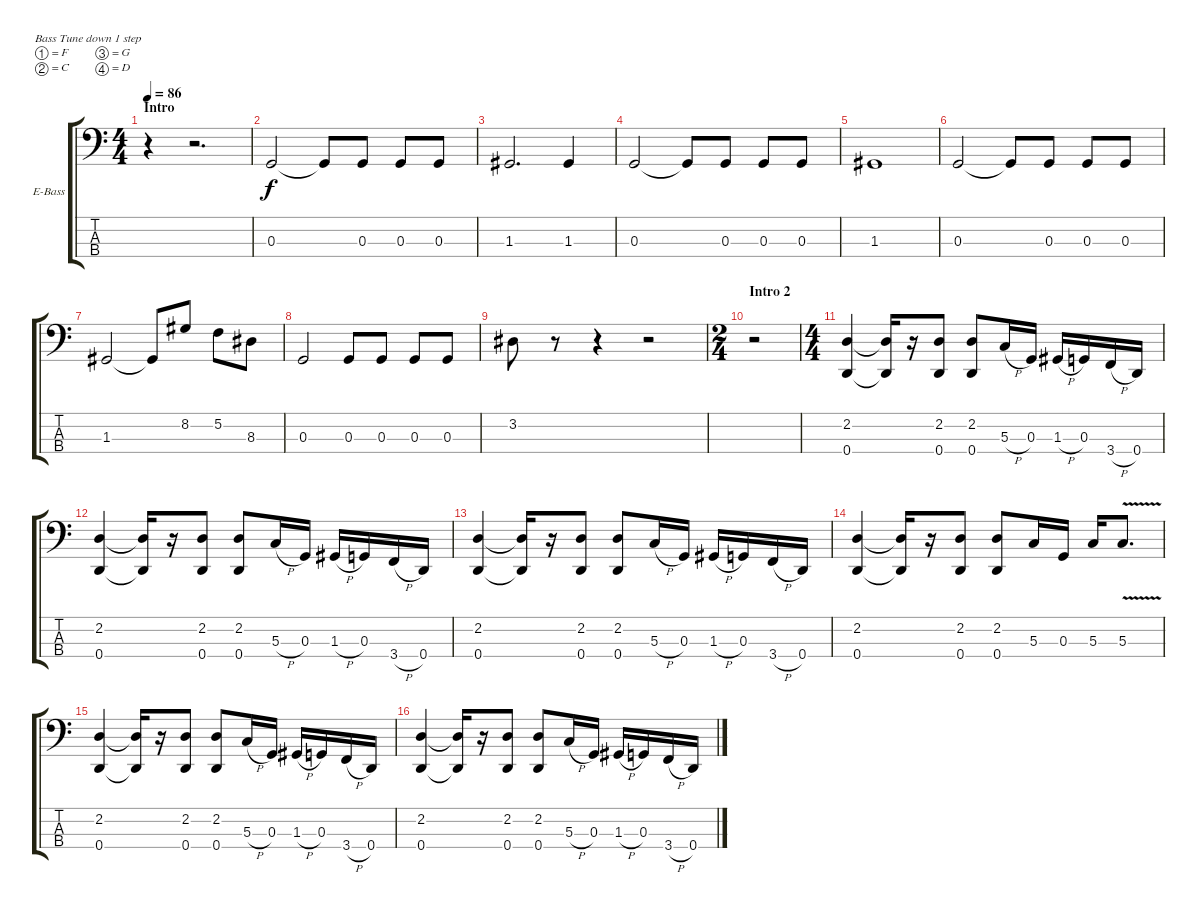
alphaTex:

\bracketExtendMode groupsimilarinstruments
\firstSystemTrackNameOrientation horizontal
\otherSystemsTrackNameOrientation horizontal
\track ("Jason Newsted" "E-Bass") {instrument electricbassfinger}
\staff {score tabs}
\tuning (F2 C2 G1 D1)
\ts (4 4)
\section ("" "Intro")
\tempo 86
\clef f4
\ks c
r.4{dy f instrument electricbassfinger} r.2{d} |
0.3.2 0.3{t}.8 0.3.8 0.3.8 0.3.8 |
1.3.2{d} 1.3.4 |
0.3.2 0.3{t}.8 0.3.8 0.3.8 0.3.8 |
1.3.1 |
0.3.2 0.3{t}.8 0.3.8 0.3.8 0.3.8 |
1.3.2 1.3{t}.8 8.2.8 5.2.8 8.3.8 |
0.3.2 0.3.8 0.3.8 0.3.8 0.3.8 |
3.2.8 r.8 r.4 r.2 |
\ts (2 4)
\section ("" "Intro 2")
r.2 |
\ts (4 4)
(2.2 0.4).4 (2.2{t} 0.4{t}).16 r.16 (2.2 0.4).8 (2.2 0.4).8 5.3{h}.16 0.3.16 1.3{h}.16 0.3.16 3.4{h}.16 0.4.16 |
(2.2 0.4).4 (2.2{t} 0.4{t}).16 r.16 (2.2 0.4).8 (2.2 0.4).8 5.3{h}.16 0.3.16 1.3{h}.16 0.3.16 3.4{h}.16 0.4.16 |
(2.2 0.4).4 (2.2{t} 0.4{t}).16 r.16 (2.2 0.4).8 (2.2 0.4).8 5.3{h}.16 0.3.16 1.3{h}.16 0.3.16 3.4{h}.16 0.4.16 |
(2.2 0.4).4 (2.2{t} 0.4{t}).16 r.16 (2.2 0.4).8 (2.2 0.4).8 5.3.16 0.3.16 5.3.16 5.3{v}.8{d} |
(2.2 0.4).4 (2.2{t} 0.4{t}).16 r.16 (2.2 0.4).8 (2.2 0.4).8 5.3{h}.16 0.3.16 1.3{h}.16 0.3.16 3.4{h}.16 0.4.16 |
(2.2 0.4).4 (2.2{t} 0.4{t}).16 r.16 (2.2 0.4).8 (2.2 0.4).8 5.3{h}.16 0.3.16 1.3{h}.16 0.3.16 3.4{h}.16 0.4.16
